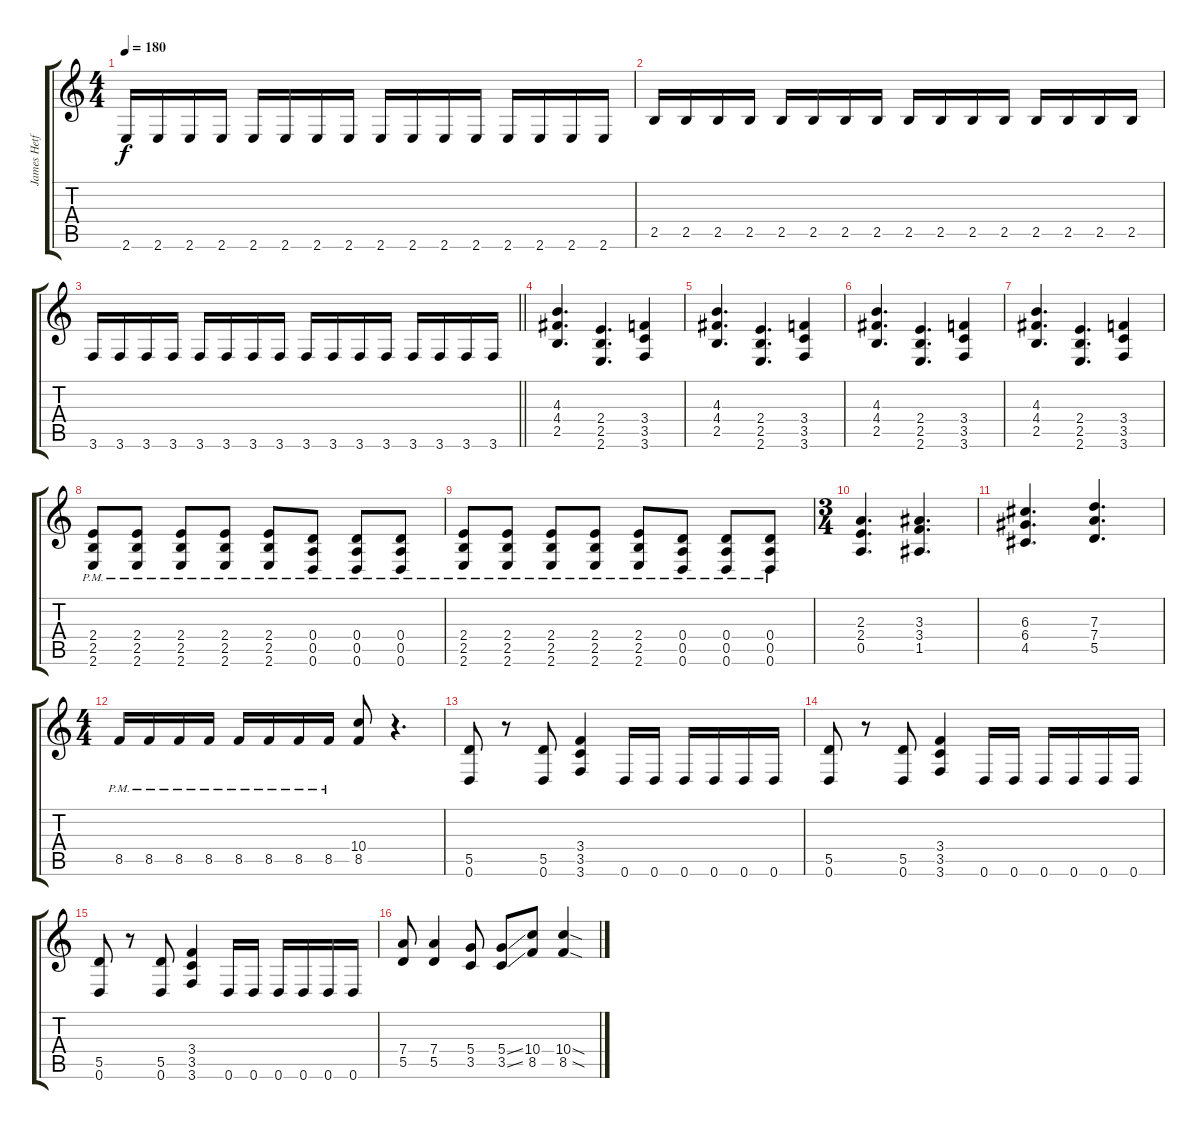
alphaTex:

\track ("James Hetfield Guitar" "James Hetf") {instrument distortionguitar}
\staff {score tabs}
\tuning (E4 B3 G3 D3 A2 D2) {hide}
\ts (4 4)
\tempo 180
\clef g2
\ks c
2.6.16{dy f} 2.6.16 2.6.16 2.6.16 2.6.16 2.6.16 2.6.16 2.6.16 2.6.16 2.6.16 2.6.16 2.6.16 2.6.16 2.6.16 2.6.16 2.6.16 |
2.5.16 2.5.16 2.5.16 2.5.16 2.5.16 2.5.16 2.5.16 2.5.16 2.5.16 2.5.16 2.5.16 2.5.16 2.5.16 2.5.16 2.5.16 2.5.16 |
\barLineRight lightlight
3.6.16 3.6.16 3.6.16 3.6.16 3.6.16 3.6.16 3.6.16 3.6.16 3.6.16 3.6.16 3.6.16 3.6.16 3.6.16 3.6.16 3.6.16 3.6.16 |
\section ("" "")
(4.3 4.4 2.5).4{d} (2.4 2.5 2.6).4{d} (3.4 3.5 3.6).4 |
(4.3 4.4 2.5).4{d} (2.4 2.5 2.6).4{d} (3.4 3.5 3.6).4 |
(4.3 4.4 2.5).4{d} (2.4 2.5 2.6).4{d} (3.4 3.5 3.6).4 |
(4.3 4.4 2.5).4{d} (2.4 2.5 2.6).4{d} (3.4 3.5 3.6).4 |
(2.4{pm} 2.5{pm} 2.6{pm}).8 (2.4{pm} 2.5{pm} 2.6{pm}).8 (2.4{pm} 2.5{pm} 2.6{pm}).8 (2.4{pm} 2.5{pm} 2.6{pm}).8 (2.4{pm} 2.5{pm} 2.6{pm}).8 (0.4{pm} 0.5{pm} 0.6{pm}).8 (0.4{pm} 0.5{pm} 0.6{pm}).8 (0.4{pm} 0.5{pm} 0.6{pm}).8 |
(2.4{pm} 2.5{pm} 2.6{pm}).8 (2.4{pm} 2.5{pm} 2.6{pm}).8 (2.4{pm} 2.5{pm} 2.6{pm}).8 (2.4{pm} 2.5{pm} 2.6{pm}).8 (2.4{pm} 2.5{pm} 2.6{pm}).8 (0.4{pm} 0.5{pm} 0.6{pm}).8 (0.4{pm} 0.5{pm} 0.6{pm}).8 (0.4{pm} 0.5{pm} 0.6{pm}).8 |
\ts (3 4)
(2.3 2.4 0.5).4{d} (3.3 3.4 1.5).4{d} |
(6.3 6.4 4.5).4{d} (7.3 7.4 5.5).4{d} |
\ts (4 4)
8.5{pm}.16 8.5{pm}.16 8.5{pm}.16 8.5{pm}.16 8.5{pm}.16 8.5{pm}.16 8.5{pm}.16 8.5{pm}.16 (10.4 8.5).8 r.4{d} |
(5.5 0.6).8 r.8 (5.5 0.6).8 (3.4 3.5 3.6).4 0.6.16 0.6.16 0.6.16 0.6.16 0.6.16 0.6.16 |
(5.5 0.6).8 r.8 (5.5 0.6).8 (3.4 3.5 3.6).4 0.6.16 0.6.16 0.6.16 0.6.16 0.6.16 0.6.16 |
(5.5 0.6).8 r.8 (5.5 0.6).8 (3.4 3.5 3.6).4 0.6.16 0.6.16 0.6.16 0.6.16 0.6.16 0.6.16 |
(7.4 5.5).8 (7.4 5.5).4 (5.4 3.5).8 (5.4{ss} 3.5{ss}).8 (10.4 8.5).8 (10.4{sod} 8.5{sod}).4
